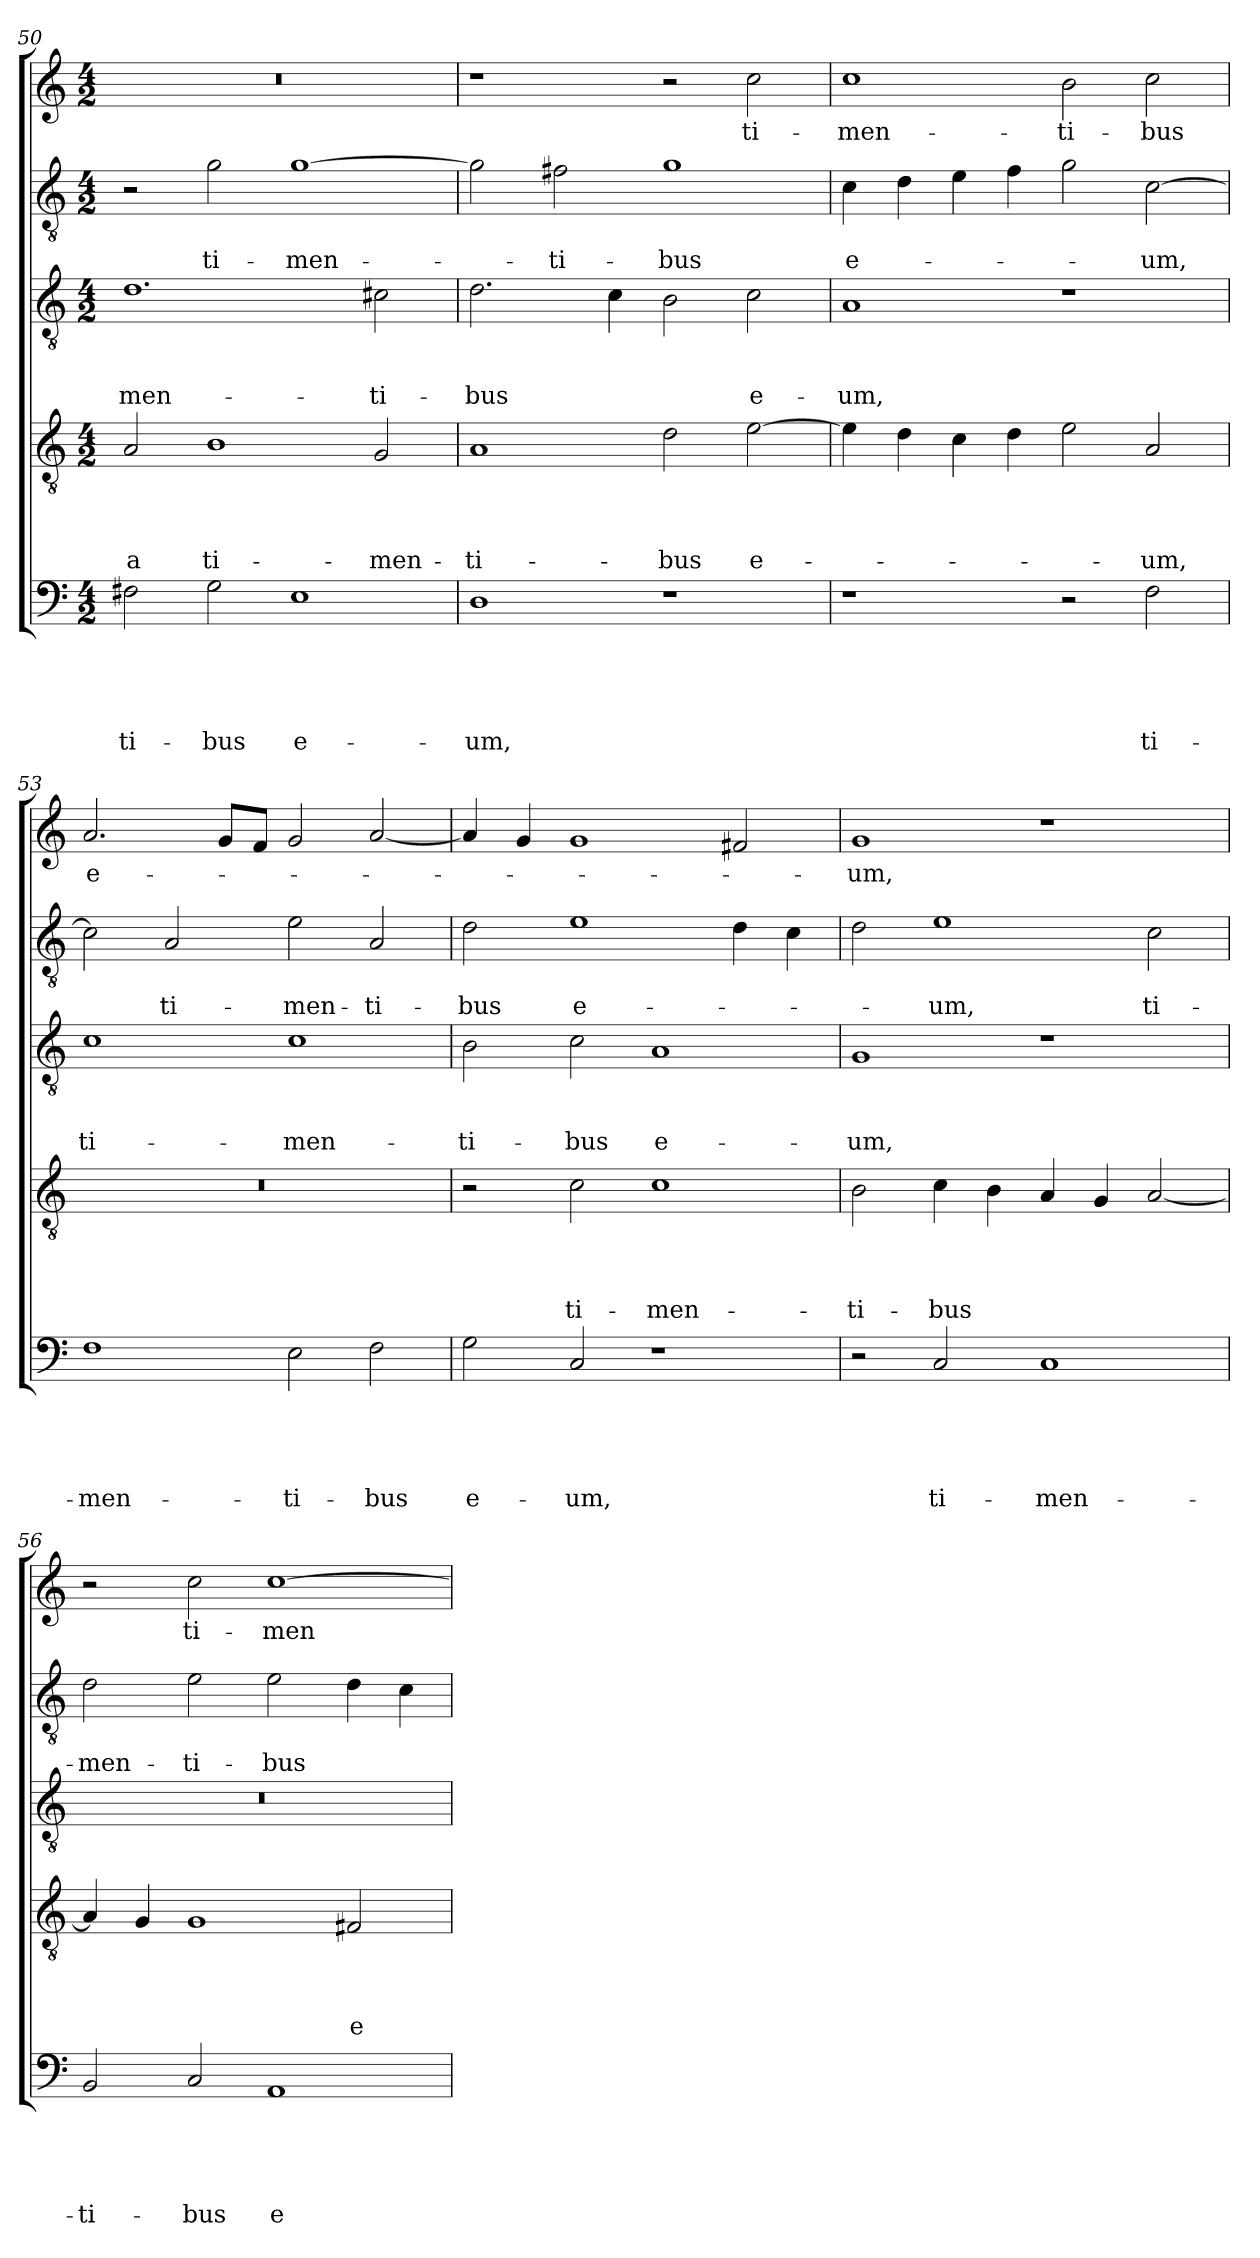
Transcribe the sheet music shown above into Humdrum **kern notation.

**kern	**text	**text	**text	**text	**text	**kern	**text	**text	**text	**text	**kern	**text	**text	**text	**kern	**text	**text	**kern	**text
*part5	*part5	*part5	*part5	*part5	*part5	*part4	*part4	*part4	*part4	*part4	*part3	*part3	*part3	*part3	*part2	*part2	*part2	*part1	*part1
*staff5	*staff5	*staff5	*staff5	*staff5	*staff5	*staff4	*staff4	*staff4	*staff4	*staff4	*staff3	*staff3	*staff3	*staff3	*staff2	*staff2	*staff2	*staff1	*staff1
*clefF4	*	*	*	*	*	*clefGv2	*	*	*	*	*clefGv2	*	*	*	*clefGv2	*	*	*clefG2	*
*k[]	*	*	*	*	*	*k[]	*	*	*	*	*k[]	*	*	*	*k[]	*	*	*k[]	*
*C:	*	*	*	*	*	*C:	*	*	*	*	*C:	*	*	*	*C:	*	*	*C:	*
*M4/2	*	*	*	*	*	*M4/2	*	*	*	*	*M4/2	*	*	*	*M4/2	*	*	*M4/2	*
=50	=50	=50	=50	=50	=50	=50	=50	=50	=50	=50	=50	=50	=50	=50	=50	=50	=50	=50	=50
!	!	!	!	!	!LO:LY:b	!	!	!	!	!LO:LY:b	!	!	!	!LO:LY:b	!	!	!	!	!
2F#X\	.	.	.	.	-ti-	2A/	.	.	.	-a	1.d	.	.	-men-	2r	.	.	0r	.
!	!	!	!	!	!LO:LY:b	!	!	!	!	!LO:LY:b	!	!	!	!	!	!	!LO:LY:b	!	!
2G\	.	.	.	.	-bus	1B	.	.	.	ti-	.	.	.	.	2g\	.	ti-	.	.
!	!	!	!	!	!LO:LY:b	!	!	!	!	!	!	!	!	!	!	!	!LO:LY:b	!	!
1E	.	.	.	.	e-	.	.	.	.	.	.	.	.	.	[1g	.	-men-	.	.
!	!	!	!	!	!	!	!	!	!	!LO:LY:b	!	!	!	!LO:LY:b	!	!	!	!	!
.	.	.	.	.	.	2G/	.	.	.	-men-	2c#X\	.	.	-ti-	.	.	.	.	.
=51	=51	=51	=51	=51	=51	=51	=51	=51	=51	=51	=51	=51	=51	=51	=51	=51	=51	=51	=51
!	!	!	!	!	!LO:LY:b	!	!	!	!	!LO:LY:b	!	!	!	!LO:LY:b	!	!	!	!	!
1D	.	.	.	.	-um,	1A	.	.	.	-ti-	2.d\	.	.	-bus	2g\]	.	.	1r	.
!	!	!	!	!	!	!	!	!	!	!	!	!	!	!	!	!	!LO:LY:b	!	!
.	.	.	.	.	.	.	.	.	.	.	.	.	.	.	2f#X\	.	-ti-	.	.
.	.	.	.	.	.	.	.	.	.	.	4c\	.	.	.	.	.	.	.	.
!	!	!	!	!	!	!	!	!	!	!LO:LY:b	!	!	!	!	!	!	!LO:LY:b	!	!
1r	.	.	.	.	.	2d\	.	.	.	-bus	2B\	.	.	.	1g	.	-bus	2r	.
!	!	!	!	!	!	!	!	!	!	!LO:LY:b	!	!	!	!LO:LY:b	!	!	!	!	!LO:LY:b
.	.	.	.	.	.	[2e\	.	.	.	e-	2c\	.	.	e-	.	.	.	2cc\	ti-
=52	=52	=52	=52	=52	=52	=52	=52	=52	=52	=52	=52	=52	=52	=52	=52	=52	=52	=52	=52
!	!	!	!	!	!	!	!	!	!	!	!	!	!	!LO:LY:b	!	!	!LO:LY:b	!	!LO:LY:b
1r	.	.	.	.	.	4e\]	.	.	.	.	1A	.	.	-um,	4c\	.	e-	1cc	-men-
.	.	.	.	.	.	4d\	.	.	.	.	.	.	.	.	4d\	.	.	.	.
.	.	.	.	.	.	4c\	.	.	.	.	.	.	.	.	4e\	.	.	.	.
.	.	.	.	.	.	4d\	.	.	.	.	.	.	.	.	4f\	.	.	.	.
!	!	!	!	!	!	!	!	!	!	!	!	!	!	!	!	!	!	!	!LO:LY:b
2r	.	.	.	.	.	2e\	.	.	.	.	1r	.	.	.	2g\	.	.	2b\	-ti-
!	!	!	!	!	!LO:LY:b	!	!	!	!	!LO:LY:b	!	!	!	!	!	!	!LO:LY:b	!	!LO:LY:b
2F\	.	.	.	.	ti-	2A/	.	.	.	-um,	.	.	.	.	[2c\	.	-um,	2cc\	-bus
!!LO:LB:g=z
=53	=53	=53	=53	=53	=53	=53	=53	=53	=53	=53	=53	=53	=53	=53	=53	=53	=53	=53	=53
!	!	!	!	!	!LO:LY:b	!	!	!	!	!	!	!	!	!LO:LY:b	!	!	!	!	!LO:LY:b
1F	.	.	.	.	-men-	0r	.	.	.	.	1c	.	.	ti-	2c\]	.	.	2.a/	e-
!	!	!	!	!	!	!	!	!	!	!	!	!	!	!	!	!	!LO:LY:b	!	!
.	.	.	.	.	.	.	.	.	.	.	.	.	.	.	2A/	.	ti-	.	.
.	.	.	.	.	.	.	.	.	.	.	.	.	.	.	.	.	.	8g/L	.
.	.	.	.	.	.	.	.	.	.	.	.	.	.	.	.	.	.	8f/J	.
!	!	!	!	!	!LO:LY:b	!	!	!	!	!	!	!	!	!LO:LY:b	!	!	!LO:LY:b	!	!
2E\	.	.	.	.	-ti-	.	.	.	.	.	1c	.	.	-men-	2e\	.	-men-	2g/	.
!	!	!	!	!	!LO:LY:b	!	!	!	!	!	!	!	!	!	!	!	!LO:LY:b	!	!
2F\	.	.	.	.	-bus	.	.	.	.	.	.	.	.	.	2A/	.	-ti-	[2a/	.
=54	=54	=54	=54	=54	=54	=54	=54	=54	=54	=54	=54	=54	=54	=54	=54	=54	=54	=54	=54
!	!	!	!	!	!LO:LY:b	!	!	!	!	!	!	!	!	!LO:LY:b	!	!	!LO:LY:b	!	!
2G\	.	.	.	.	e-	2r	.	.	.	.	2B\	.	.	-ti-	2d\	.	-bus	4a/]	.
.	.	.	.	.	.	.	.	.	.	.	.	.	.	.	.	.	.	4g/	.
!	!	!	!	!	!LO:LY:b	!	!	!	!	!LO:LY:b	!	!	!	!LO:LY:b	!	!	!LO:LY:b	!	!
2C/	.	.	.	.	-um,	2c\	.	.	.	ti-	2c\	.	.	-bus	1e	.	e-	1g	.
!	!	!	!	!	!	!	!	!	!	!LO:LY:b	!	!	!	!LO:LY:b	!	!	!	!	!
1r	.	.	.	.	.	1c	.	.	.	-men-	1A	.	.	e-	.	.	.	.	.
.	.	.	.	.	.	.	.	.	.	.	.	.	.	.	4d\	.	.	2f#X/	.
.	.	.	.	.	.	.	.	.	.	.	.	.	.	.	4c\	.	.	.	.
=55	=55	=55	=55	=55	=55	=55	=55	=55	=55	=55	=55	=55	=55	=55	=55	=55	=55	=55	=55
!	!	!	!	!	!	!	!	!	!	!LO:LY:b	!	!	!	!LO:LY:b	!	!	!	!	!LO:LY:b
2r	.	.	.	.	.	2B\	.	.	.	-ti-	1G	.	.	-um,	2d\	.	.	1g	-um,
!	!	!	!	!	!LO:LY:b	!	!	!	!	!LO:LY:b	!	!	!	!	!	!	!LO:LY:b	!	!
2C/	.	.	.	.	ti-	4c\	.	.	.	-bus	.	.	.	.	1e	.	-um,	.	.
.	.	.	.	.	.	4B\	.	.	.	.	.	.	.	.	.	.	.	.	.
!	!	!	!	!	!LO:LY:b	!	!	!	!	!	!	!	!	!	!	!	!	!	!
1C	.	.	.	.	-men-	4A/	.	.	.	.	1r	.	.	.	.	.	.	1r	.
.	.	.	.	.	.	4G/	.	.	.	.	.	.	.	.	.	.	.	.	.
!	!	!	!	!	!	!	!	!	!	!	!	!	!	!	!	!	!LO:LY:b	!	!
.	.	.	.	.	.	[2A/	.	.	.	.	.	.	.	.	2c\	.	ti-	.	.
=56	=56	=56	=56	=56	=56	=56	=56	=56	=56	=56	=56	=56	=56	=56	=56	=56	=56	=56	=56
!	!	!	!	!	!LO:LY:b	!	!	!	!	!	!	!	!	!	!	!	!LO:LY:b	!	!
2BB/	.	.	.	.	-ti-	4A/]	.	.	.	.	0r	.	.	.	2d\	.	-men-	2r	.
.	.	.	.	.	.	4G/	.	.	.	.	.	.	.	.	.	.	.	.	.
!	!	!	!	!	!LO:LY:b	!	!	!	!	!	!	!	!	!	!	!	!LO:LY:b	!	!LO:LY:b
2C/	.	.	.	.	-bus	1G	.	.	.	.	.	.	.	.	2e\	.	-ti-	2cc\	ti-
!	!	!	!	!	!LO:LY:b	!	!	!	!	!	!	!	!	!	!	!	!LO:LY:b	!	!LO:LY:b
1AA	.	.	.	.	e-	.	.	.	.	.	.	.	.	.	2e\	.	-bus	[1cc	-men-
!	!	!	!	!	!	!	!	!	!	!LO:LY:b	!	!	!	!	!	!	!	!	!
.	.	.	.	.	.	2F#X/	.	.	.	e-	.	.	.	.	4d\	.	.	.	.
.	.	.	.	.	.	.	.	.	.	.	.	.	.	.	4c\	.	.	.	.
=	=	=	=	=	=	=	=	=	=	=	=	=	=	=	=	=	=	=	=
*-	*-	*-	*-	*-	*-	*-	*-	*-	*-	*-	*-	*-	*-	*-	*-	*-	*-	*-	*-
